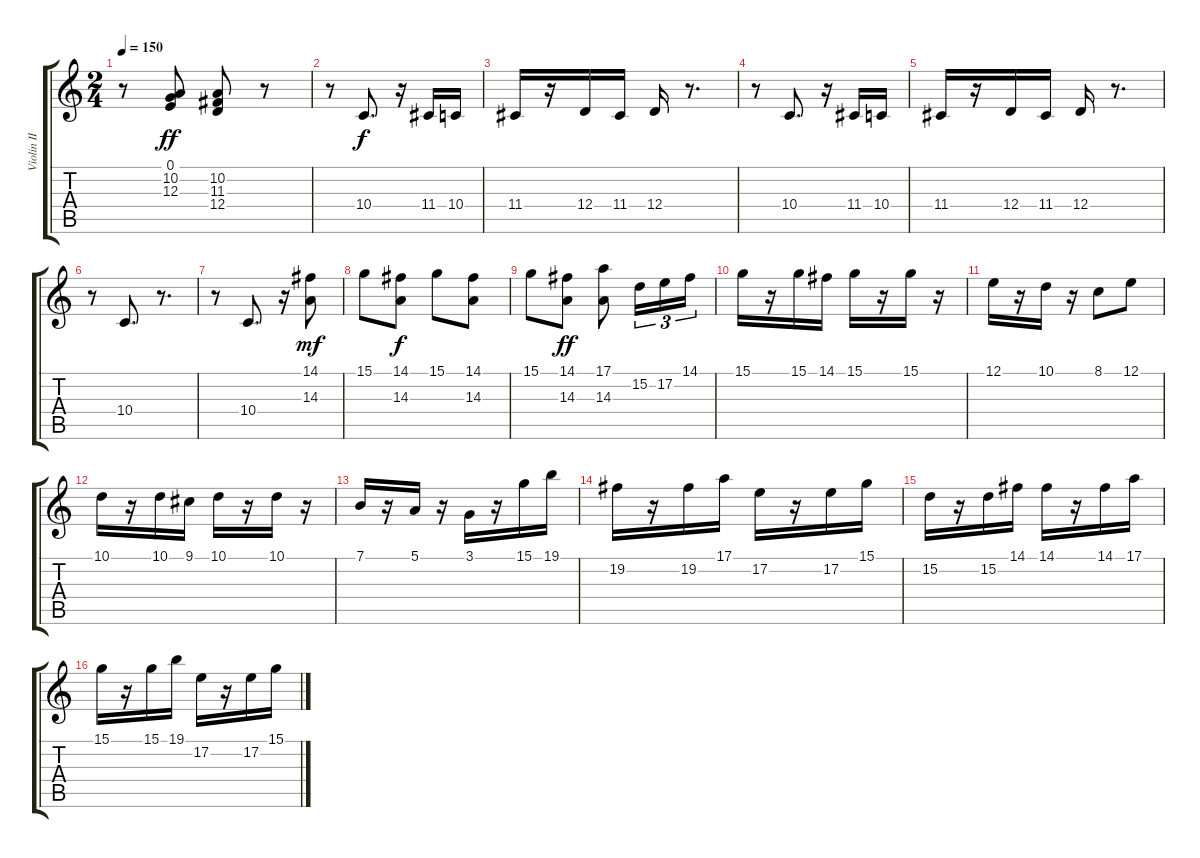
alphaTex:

\track ("Violin II" "Violin II") {instrument stringensemble1}
\staff {score tabs}
\tuning (E4 B3 G3 D3 A2 E2) {hide}
\ts (2 4)
\tempo 150
\clef g2
\ks c
r.8{dy ff} (0.1 10.2 12.3).8 (10.2 11.3 12.4).8 r.8 |
r.8 10.4.8{d dy f} r.16 11.4.16 10.4.16 |
11.4.16 r.16 12.4.16 11.4.16 12.4.16 r.8{d} |
r.8 10.4.8{d} r.16 11.4.16 10.4.16 |
11.4.16 r.16 12.4.16 11.4.16 12.4.16 r.8{d} |
r.8 10.4.8{d} r.8{d} |
r.8 10.4.8{d} r.16 (14.1 14.3).8{dy mf} |
15.1.8 (14.1 14.3).8{dy f} 15.1.8 (14.1 14.3).8 |
15.1.8 (14.1 14.3).8{dy ff} (17.1 14.3).8 15.2.16{tu (3 2)} 17.2.16{tu (3 2)} 14.1.16{tu (3 2)} |
15.1.16 r.16 15.1.16 14.1.16 15.1.16 r.16 15.1.16 r.16 |
12.1.16 r.16 10.1.16 r.16 8.1.8 12.1.8 |
10.1.16 r.16 10.1.16 9.1.16 10.1.16 r.16 10.1.16 r.16 |
7.1.16 r.16 5.1.16 r.16 3.1.16 r.16 15.1.16 19.1.16 |
19.2.16 r.16 19.2.16 17.1.16 17.2.16 r.16 17.2.16 15.1.16 |
15.2.16 r.16 15.2.16 14.1.16 14.1.16 r.16 14.1.16 17.1.16 |
15.1.16 r.16 15.1.16 19.1.16 17.2.16 r.16 17.2.16 15.1.16
